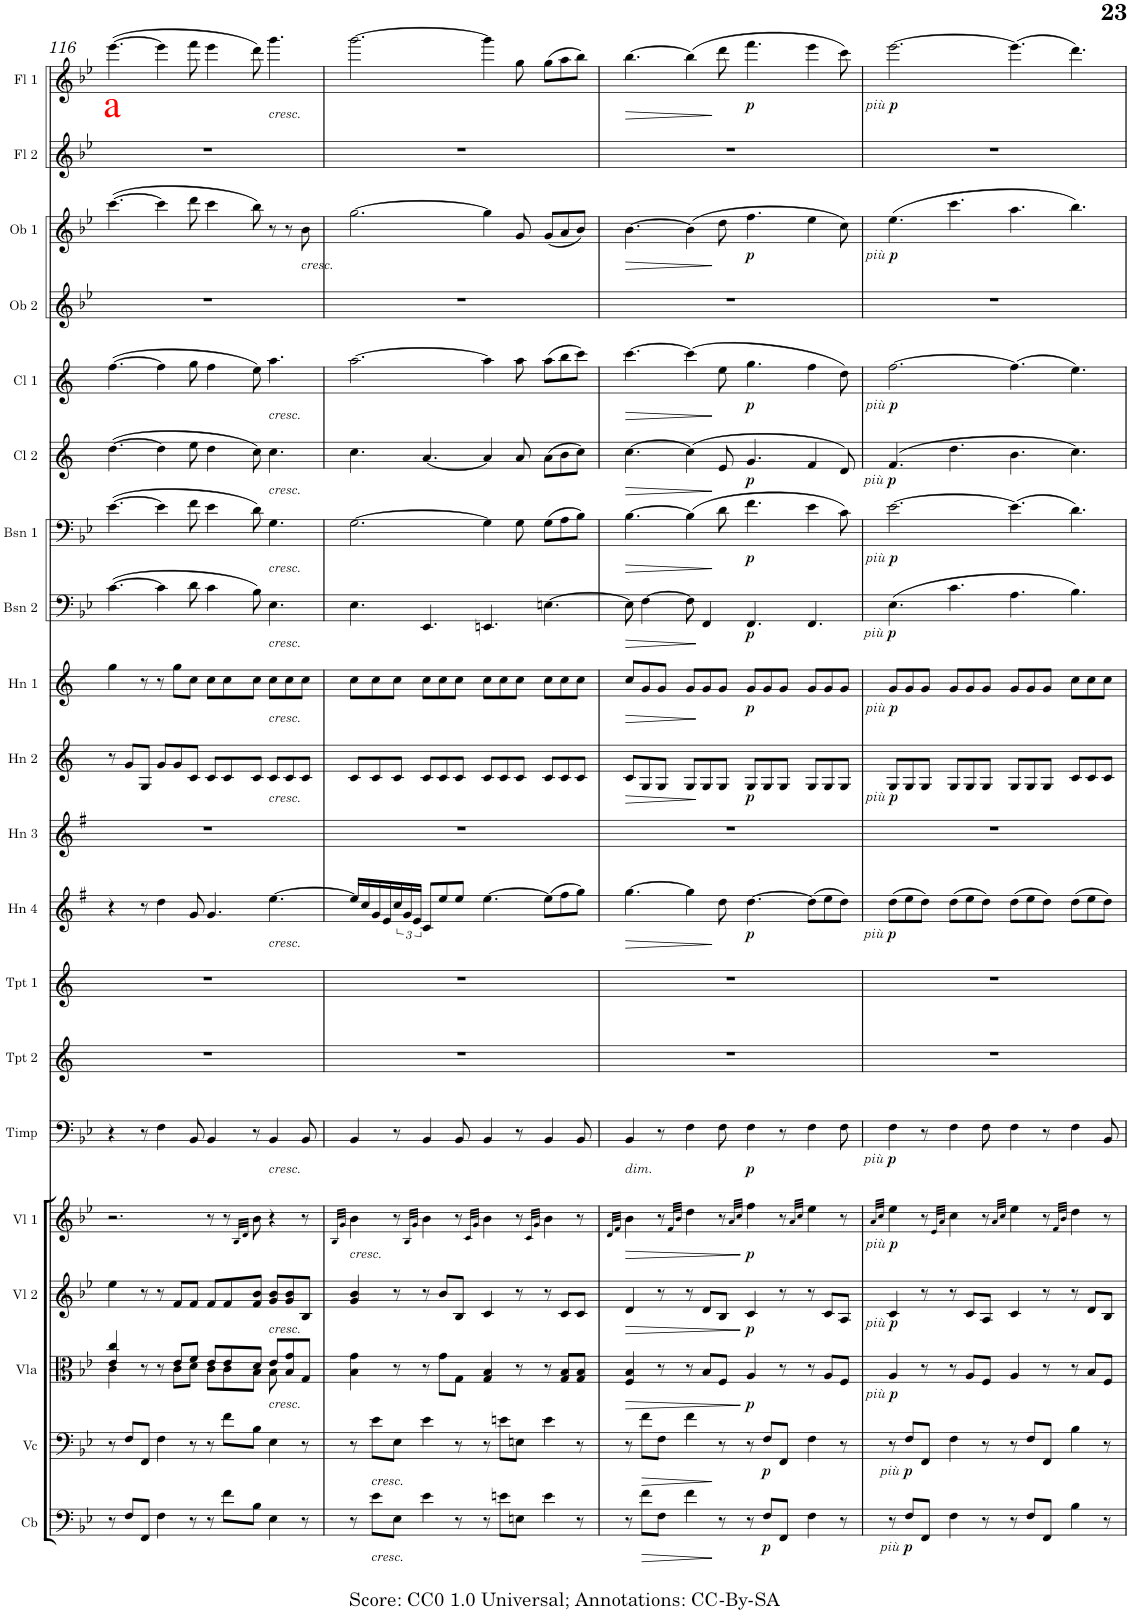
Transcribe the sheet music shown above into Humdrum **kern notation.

**kern	**dynam	**kern	**dynam	**kern	**dynam	**kern	**dynam	**kern	**dynam	**kern	**dynam	**kern	**kern	**kern	**dynam	**kern	**kern	**dynam	**kern	**dynam	**kern	**dynam	**kern	**dynam	**kern	**dynam	**kern	**dynam	**kern	**kern	**dynam	**kern	**kern	**text	**dynam
*part20	*part20	*part19	*part19	*part18	*part18	*part17	*part17	*part16	*part16	*part15	*part15	*part14	*part13	*part12	*part12	*part11	*part10	*part10	*part9	*part9	*part8	*part8	*part7	*part7	*part6	*part6	*part5	*part5	*part4	*part3	*part3	*part2	*part1	*part1	*part1
*staff20	*staff20	*staff19	*staff19	*staff18	*staff18	*staff17	*staff17	*staff16	*staff16	*staff15	*staff15	*staff14	*staff13	*staff12	*staff12	*staff11	*staff10	*staff10	*staff9	*staff9	*staff8	*staff8	*staff7	*staff7	*staff6	*staff6	*staff5	*staff5	*staff4	*staff3	*staff3	*staff2	*staff1	*staff1	*staff1
*I"Contrabass	*	*I"Violoncello	*	*I"Viola	*	*I"Violin 2	*	*I"Violin I	*	*I"Timpani in F, Bb	*	*I"Bb Trumpet 2	*I"Bb Trumpet	*I"Eb Horn 4	*	*I"Eb Horn 3	*I"Bb (alto) Horn 1	*	*I"Bb (alto) Horn 1	*	*I"Bassoon 2	*	*I"Bassoon 1	*	*I"Bb Clarinet 2	*	*I"Bb Clarinet 1	*	*I"Oboe 2	*I"Oboe 1	*	*I"Flute 2	*I"Flute 1	*	*
*I'Cb	*	*I'Vc	*	*I'Vla	*	*I'Vl 2	*	*I'Vl 1	*	*I'Timp	*	*I'Tpt 2	*I'Tpt 1	*I'Hn 4	*	*I'Hn 3	*I'Hn 2	*	*I'Hn 1	*	*I'Bsn 2	*	*I'Bsn 1	*	*I'Cl 2	*	*I'Cl 1	*	*I'Ob 2	*I'Ob 1	*	*I'Fl 2	*I'Fl 1	*	*
!!LO:PB:g=z
*clefF4	*	*clefF4	*	*clefC3	*	*clefG2	*	*clefG2	*	*clefF4	*	*clefG2	*clefG2	*clefG2	*	*clefG2	*clefG2	*	*clefG2	*	*clefF4	*	*clefF4	*	*clefG2	*	*clefG2	*	*clefG2	*clefG2	*	*clefG2	*clefG2	*	*
*Trd7c12	*	*	*	*	*	*	*	*	*	*	*	*Trd1c2	*Trd1c2	*Trd5c9	*	*Trd5c9	*Trd1c2	*	*Trd1c2	*	*	*	*	*	*Trd1c2	*	*Trd1c2	*	*	*	*	*	*	*	*
*k[b-e-]	*	*k[b-e-]	*	*k[b-e-]	*	*k[b-e-]	*	*k[b-e-]	*	*k[b-e-]	*	*k[]	*k[]	*k[f#]	*	*k[f#]	*k[]	*	*k[]	*	*k[b-e-]	*	*k[b-e-]	*	*k[]	*	*k[]	*	*k[b-e-]	*k[b-e-]	*	*k[b-e-]	*k[b-e-]	*	*
*M12/8	*	*M12/8	*	*M12/8	*	*M12/8	*	*M12/8	*	*M12/8	*	*M12/8	*M12/8	*M12/8	*	*M12/8	*M12/8	*	*M12/8	*	*M12/8	*	*M12/8	*	*M12/8	*	*M12/8	*	*M12/8	*M12/8	*	*M12/8	*M12/8	*	*
=116	=116	=116	=116	=116	=116	=116	=116	=116	=116	=116	=116	=116	=116	=116	=116	=116	=116	=116	=116	=116	=116	=116	=116	=116	=116	=116	=116	=116	=116	=116	=116	=116	=116	=116	=116
*	*	*	*	*^	*	*	*	*	*	*	*	*	*	*	*	*	*	*	*	*	*	*	*	*	*	*	*	*	*	*	*	*	*	*	*
!	!	!	!	!	!	!	!	!	!	!	!	!	!	!	!	!	!	!	!	!	!	!	!	!	!	!	!	!	!	!	!	!	!	!	!LO:LY:b:color=#FF0000	!
8r	.	8r	.	4e-/ 4cc/	4c\	.	4ee-\	.	2.r	.	4r	.	1.r	1.r	4r	.	1.r	8r	.	4gg\	.	([4.c\	.	([4.e-\	.	([4.dd\	.	([4.ff\	.	1.r	([4.ccc\	.	1.r	([4.eee-\	a	.
8F/L	.	8F/L	.	.	.	.	.	.	.	.	.	.	.	.	.	.	.	8g/L	.	.	.	.	.	.	.	.	.	.	.	.	.	.	.	.	.	.
8FF/J	.	8FF/J	.	8r	4ryy	.	8r	.	.	.	8r	.	.	.	8r	.	.	8G/J	.	8r	.	.	.	.	.	.	.	.	.	.	.	.	.	.	.	.
4F\	.	4F\	.	8r	.	.	8r	.	.	.	4F\	.	.	.	4dd\	.	.	8g/L	.	8r	.	4c\]	.	4e-\]	.	4dd\]	.	4ff\]	.	.	4ccc\]	.	.	4eee-\]	.	.
.	.	.	.	8e-/L	8c\L	.	8f/L	.	.	.	.	.	.	.	.	.	.	8g/	.	8gg\L	.	.	.	.	.	.	.	.	.	.	.	.	.	.	.	.
8r	.	8r	.	8f/J	8d\J	.	8f/J	.	.	.	8BB-/	.	.	.	8g/	.	.	8c/J	.	8cc\J	.	8d\	.	8f\	.	8ee\	.	8gg\	.	.	8ddd\	.	.	8fff\	.	.
8r	.	8r	.	8e-/L	8c\L	.	8f/L	.	8r	.	4BB-/	.	.	.	4.g/	.	.	8c/L	.	8cc\L	.	4c\	.	4e-\	.	4dd\	.	4ff\	.	.	4ccc\	.	.	4eee-\	.	.
8f\L	.	8f\L	.	8e-/	8c\	.	8f/	.	8r	.	.	.	.	.	.	.	.	8c/	.	8cc\	.	.	.	.	.	.	.	.	.	.	.	.	.	.	.	.
.	.	.	.	.	.	.	.	.	32qB-/LLL	.	.	.	.	.	.	.	.	.	.	.	.	.	.	.	.	.	.	.	.	.	.	.	.	.	.	.
.	.	.	.	.	.	.	.	.	32qd/JJJ	.	.	.	.	.	.	.	.	.	.	.	.	.	.	.	.	.	.	.	.	.	.	.	.	.	.	.
8B-\J	.	8B-\J	.	8d/J	8B-\J	.	8f/ 8b-/J	.	8b-\	.	8r	.	.	.	.	.	.	8c/J	.	8cc\J	.	8B-\)	.	8d\)	.	8cc\)	.	8ee\)	.	.	8bb-\)	.	.	8ddd\)	.	.
!	!	!	!	!	!	!	!	!	!	!	!	!	!	!	!	!	!	!	!	!	!	!	!	!	!	!	!	!	!	!	!	!	!	!LO:TX:b:i:t=cresc.	!	!
!	!	!	!	!	!	!	!	!	!	!	!	!	!	!	!	!	!	!	!	!	!	!	!	!	!	!	!	!LO:TX:b:i:t=cresc.	!	!	!	!	!	!	!	!
!	!	!	!	!	!	!	!	!	!	!	!	!	!	!	!	!	!	!	!	!	!	!	!	!	!	!LO:TX:b:i:t=cresc.	!	!	!	!	!	!	!	!	!	!
!	!	!	!	!	!	!	!	!	!	!	!	!	!	!	!	!	!	!	!	!	!	!	!	!LO:TX:b:i:t=cresc.	!	!	!	!	!	!	!	!	!	!	!	!
!	!	!	!	!	!	!	!	!	!	!	!	!	!	!	!	!	!	!	!	!	!	!LO:TX:b:i:t=cresc.	!	!	!	!	!	!	!	!	!	!	!	!	!	!
!	!	!	!	!	!	!	!	!	!	!	!	!	!	!	!	!	!	!	!	!LO:TX:b:i:t=cresc.	!	!	!	!	!	!	!	!	!	!	!	!	!	!	!	!
!	!	!	!	!	!	!	!	!	!	!	!	!	!	!	!	!	!	!LO:TX:b:i:t=cresc.	!	!	!	!	!	!	!	!	!	!	!	!	!	!	!	!	!	!
!	!	!	!	!	!	!	!	!	!	!	!	!	!	!	!LO:TX:b:i:t=cresc.	!	!	!	!	!	!	!	!	!	!	!	!	!	!	!	!	!	!	!	!	!
!	!	!	!	!	!	!	!	!	!	!	!LO:TX:b:i:t=cresc.	!	!	!	!	!	!	!	!	!	!	!	!	!	!	!	!	!	!	!	!	!	!	!	!	!
!	!	!	!	!	!	!	!LO:TX:b:i:t=cresc.	!	!	!	!	!	!	!	!	!	!	!	!	!	!	!	!	!	!	!	!	!	!	!	!	!	!	!	!	!
!	!	!	!	!LO:TX:b:i:t=cresc.	!	!	!	!	!	!	!	!	!	!	!	!	!	!	!	!	!	!	!	!	!	!	!	!	!	!	!	!	!	!	!	!
4E-\	.	4E-\	.	8e-/L	8B-\	.	8g/ 8b-/L	.	4r	.	4BB-/	.	.	.	[4.ee\	.	.	8c/L	.	8cc\L	.	4.E-\	.	4.G\	.	4.cc\	.	4.aa\	.	.	8r	.	.	4.ggg\	.	.
.	.	.	.	8B-/ 8g/	4ryy	.	8g/ 8b-/	.	.	.	.	.	.	.	.	.	.	8c/	.	8cc\	.	.	.	.	.	.	.	.	.	.	8r	.	.	.	.	.
!	!	!	!	!	!	!	!	!	!	!	!	!	!	!	!	!	!	!	!	!	!	!	!	!	!	!	!	!	!	!	!LO:TX:b:i:t=cresc.	!	!	!	!	!
8r	.	8r	.	8G/J	.	.	8B-/J	.	8r	.	8BB-/	.	.	.	.	.	.	8c/J	.	8cc\J	.	.	.	.	.	.	.	.	.	.	8b-\	.	.	.	.	.
*	*	*	*	*v	*v	*	*	*	*	*	*	*	*	*	*	*	*	*	*	*	*	*	*	*	*	*	*	*	*	*	*	*	*	*	*	*
=117	=117	=117	=117	=117	=117	=117	=117	=117	=117	=117	=117	=117	=117	=117	=117	=117	=117	=117	=117	=117	=117	=117	=117	=117	=117	=117	=117	=117	=117	=117	=117	=117	=117	=117	=117
.	.	.	.	.	.	.	.	32qB-/LLL	.	.	.	.	.	.	.	.	.	.	.	.	.	.	.	.	.	.	.	.	.	.	.	.	.	.	.
.	.	.	.	.	.	.	.	32qg/JJJ	.	.	.	.	.	.	.	.	.	.	.	.	.	.	.	.	.	.	.	.	.	.	.	.	.	.	.
!	!	!	!	!	!	!	!	!LO:TX:b:i:t=cresc.	!	!	!	!	!	!	!	!	!	!	!	!	!	!	!	!	!	!	!	!	!	!	!	!	!	!	!
8r	.	8r	.	4B-\ 4g\	.	4g/ 4b-/	.	4b-\	.	4BB-/	.	1.r	1.r	16ee/LL]	.	1.r	8c/L	.	8cc\L	.	4.E-\	.	[2.G\	.	4.cc\	.	[2.aa\	.	1.r	[2.gg\	.	1.r	[2.ggg\	.	.
.	.	.	.	.	.	.	.	.	.	.	.	.	.	16cc/	.	.	.	.	.	.	.	.	.	.	.	.	.	.	.	.	.	.	.	.	.
!	!	!LO:TX:b:i:t=cresc.	!	!	!	!	!	!	!	!	!	!	!	!	!	!	!	!	!	!	!	!	!	!	!	!	!	!	!	!	!	!	!	!	!
!LO:TX:b:i:t=cresc.	!	!	!	!	!	!	!	!	!	!	!	!	!	!	!	!	!	!	!	!	!	!	!	!	!	!	!	!	!	!	!	!	!	!	!
8e-\L	.	8e-\L	.	.	.	.	.	.	.	.	.	.	.	16g/	.	.	8c/	.	8cc\	.	.	.	.	.	.	.	.	.	.	.	.	.	.	.	.
.	.	.	.	.	.	.	.	.	.	.	.	.	.	16e/	.	.	.	.	.	.	.	.	.	.	.	.	.	.	.	.	.	.	.	.	.
8E-\J	.	8E-\J	.	8r	.	8r	.	8r	.	8r	.	.	.	24cc/	.	.	8c/J	.	8cc\J	.	.	.	.	.	.	.	.	.	.	.	.	.	.	.	.
.	.	.	.	.	.	.	.	.	.	.	.	.	.	24g/	.	.	.	.	.	.	.	.	.	.	.	.	.	.	.	.	.	.	.	.	.
.	.	.	.	.	.	.	.	.	.	.	.	.	.	24e/JJ	.	.	.	.	.	.	.	.	.	.	.	.	.	.	.	.	.	.	.	.	.
.	.	.	.	.	.	.	.	32qB-/LLL	.	.	.	.	.	.	.	.	.	.	.	.	.	.	.	.	.	.	.	.	.	.	.	.	.	.	.
.	.	.	.	.	.	.	.	32qg/JJJ	.	.	.	.	.	.	.	.	.	.	.	.	.	.	.	.	.	.	.	.	.	.	.	.	.	.	.
4e-\	.	4e-\	.	8r	.	8r	.	4b-\	.	4BB-/	.	.	.	8c/L	.	.	8c/L	.	8cc\L	.	4.EE-/	.	.	.	[4.a/	.	.	.	.	.	.	.	.	.	.
.	.	.	.	8g\L	.	8b-/L	.	.	.	.	.	.	.	8ee/	.	.	8c/	.	8cc\	.	.	.	.	.	.	.	.	.	.	.	.	.	.	.	.
8r	.	8r	.	8G\J	.	8B-/J	.	8r	.	8BB-/	.	.	.	8ee/J	.	.	8c/J	.	8cc\J	.	.	.	.	.	.	.	.	.	.	.	.	.	.	.	.
.	.	.	.	.	.	.	.	32qc/LLL	.	.	.	.	.	.	.	.	.	.	.	.	.	.	.	.	.	.	.	.	.	.	.	.	.	.	.
.	.	.	.	.	.	.	.	32qg/JJJ	.	.	.	.	.	.	.	.	.	.	.	.	.	.	.	.	.	.	.	.	.	.	.	.	.	.	.
8r	.	8r	.	4G/ 4B-/	.	4c/	.	4b-\	.	4BB-/	.	.	.	[4.ee\	.	.	8c/L	.	8cc\L	.	4.EEn/	.	4G\]	.	4a/]	.	4aa\]	.	.	4gg\]	.	.	4ggg\]	.	.
8en\L	.	8en\L	.	.	.	.	.	.	.	.	.	.	.	.	.	.	8c/	.	8cc\	.	.	.	.	.	.	.	.	.	.	.	.	.	.	.	.
8En\J	.	8En\J	.	8r	.	8r	.	8r	.	8r	.	.	.	.	.	.	8c/J	.	8cc\J	.	.	.	8G\	.	8a/	.	8aa\	.	.	8g/	.	.	8gg\	.	.
.	.	.	.	.	.	.	.	32qc/LLL	.	.	.	.	.	.	.	.	.	.	.	.	.	.	.	.	.	.	.	.	.	.	.	.	.	.	.
.	.	.	.	.	.	.	.	32qg/JJJ	.	.	.	.	.	.	.	.	.	.	.	.	.	.	.	.	.	.	.	.	.	.	.	.	.	.	.
4e\	.	4e\	.	8r	.	8r	.	4b-\	.	4BB-/	.	.	.	(8ee\L]	.	.	8c/L	.	8cc\L	.	[4.En\	.	(8G\L	.	(8a\L	.	(8aa\L	.	.	(8g/L	.	.	(8gg\L	.	.
.	.	.	.	8G/ 8B-/L	.	8c/L	.	.	.	.	.	.	.	8ff#\	.	.	8c/	.	8cc\	.	.	.	8A\	.	8b\	.	8bb\	.	.	8a/	.	.	8aa\	.	.
8r	.	8r	.	8G/ 8B-/J	.	8c/J	.	8r	.	8BB-/	.	.	.	8gg\J)	.	.	8c/J	.	8cc\J	.	.	.	8B-\J)	.	8cc\J)	.	8ccc\J)	.	.	8b-/J)	.	.	8bb-\J)	.	.
=118	=118	=118	=118	=118	=118	=118	=118	=118	=118	=118	=118	=118	=118	=118	=118	=118	=118	=118	=118	=118	=118	=118	=118	=118	=118	=118	=118	=118	=118	=118	=118	=118	=118	=118	=118
.	.	.	.	.	.	.	.	32qd/LLL	.	.	.	.	.	.	.	.	.	.	.	.	.	.	.	.	.	.	.	.	.	.	.	.	.	.	.
.	.	.	.	.	.	.	.	32qf/JJJ	.	.	.	.	.	.	.	.	.	.	.	.	.	.	.	.	.	.	.	.	.	.	.	.	.	.	.
!	!	!	!	!	!	!	!	!	!	!LO:TX:b:i:t=dim.	!	!	!	!	!	!	!	!	!	!	!	!	!	!	!	!	!	!	!	!	!	!	!	!	!
!	!	!	!	!	!LO:HP:b	!	!LO:HP:b	!	!	!	!	!	!	!	!LO:HP:b	!	!	!LO:HP:b	!	!LO:HP:b	!	!LO:HP:b	!	!LO:HP:b	!	!LO:HP:b	!	!LO:HP:b	!	!	!LO:HP:b	!	!	!	!LO:HP:b
8r	.	8r	.	4F/ 4B-/	>	4d/	>	4b-\	.	4BB-/	.	1.r	1.r	[4.gg\	>	1.r	8c/L	>	8cc/L	>	8E\]	>	[4.B-\	>	[4.cc\	>	[4.ccc\	>	1.r	[4.b-\	>	1.r	[4.bb-\	.	>
!	!LO:HP:b	!	!LO:HP:b	!	!	!	!	!	!	!	!	!	!	!	!	!	!	!	!	!	!	!	!	!	!	!	!	!	!	!	!	!	!	!	!
8f\L	>	8f\L	>	.	.	.	.	.	.	.	.	.	.	.	.	.	8G/	.	8g/	.	[4F\	.	.	.	.	.	.	.	.	.	.	.	.	.	.
8F\J	.	8F\J	.	8r	.	8r	.	8r	.	8r	.	.	.	.	.	.	8G/J	.	8g/J	.	.	.	.	.	.	.	.	.	.	.	.	.	.	.	.
.	.	.	.	.	.	.	.	32qf/LLL	.	.	.	.	.	.	.	.	.	.	.	.	.	.	.	.	.	.	.	.	.	.	.	.	.	.	.
.	.	.	.	.	.	.	.	32qb-/JJJ	.	.	.	.	.	.	.	.	.	.	.	.	.	.	.	.	.	.	.	.	.	.	.	.	.	.	.
4f\	.	4f\	.	8r	.	8r	.	4dd\	.	4F\	.	.	.	4gg\]	.	.	8G/L	.	8g/L	.	8F\]	.	(4B-\]	.	(4cc\]	.	(4ccc\]	.	.	(4b-\]	.	.	(4bb-\]	.	.
.	.	.	.	8B-/L	.	8d/L	.	.	.	.	.	.	.	.	.	.	8G/	]	8g/	]	4FF/	]	.	.	.	.	.	.	.	.	.	.	.	.	.
8r	]	8r	]	8F/J	.	8B-/J	.	8r	.	8F\	.	.	.	8dd\	]	.	8G/J	.	8g/J	.	.	.	8d\	]	8e/	]	8ee\	]	.	8dd\	]	.	8ddd\	.	]
.	.	.	.	.	.	.	.	32qa/LLL	.	.	.	.	.	.	.	.	.	.	.	.	.	.	.	.	.	.	.	.	.	.	.	.	.	.	.
.	.	.	.	.	.	.	.	32qcc/JJJ	.	.	.	.	.	.	.	.	.	.	.	.	.	.	.	.	.	.	.	.	.	.	.	.	.	.	.
!	!	!	!	!	!LO:DY:n=1:b	!	!LO:DY:n=1:b	!	!LO:DY:b	!	!LO:DY:b	!	!	!	!LO:DY:b	!	!	!LO:DY:b	!	!LO:DY:b	!	!LO:DY:b	!	!LO:DY:b	!	!LO:DY:b	!	!LO:DY:b	!	!	!LO:DY:b	!	!	!	!LO:DY:b
8r	.	8r	.	4A/	] p	4c/	] p	4ff\	p	4F\	p	.	.	[4.dd\	p	.	8G/L	p	8g/L	p	4.FF/	p	4.f\	p	4.g/	p	4.gg\	p	.	4.ff\	p	.	4.fff\	.	p
!	!LO:DY:b	!	!LO:DY:b	!	!	!	!	!	!	!	!	!	!	!	!	!	!	!	!	!	!	!	!	!	!	!	!	!	!	!	!	!	!	!	!
8F/L	p	8F/L	p	.	.	.	.	.	.	.	.	.	.	.	.	.	8G/	.	8g/	.	.	.	.	.	.	.	.	.	.	.	.	.	.	.	.
8FF/J	.	8FF/J	.	8r	.	8r	.	8r	.	8r	.	.	.	.	.	.	8G/J	.	8g/J	.	.	.	.	.	.	.	.	.	.	.	.	.	.	.	.
.	.	.	.	.	.	.	.	32qa/LLL	.	.	.	.	.	.	.	.	.	.	.	.	.	.	.	.	.	.	.	.	.	.	.	.	.	.	.
.	.	.	.	.	.	.	.	32qcc/JJJ	.	.	.	.	.	.	.	.	.	.	.	.	.	.	.	.	.	.	.	.	.	.	.	.	.	.	.
4F\	.	4F\	.	8r	.	8r	.	4ee-\	.	4F\	.	.	.	(8dd\L]	.	.	8G/L	.	8g/L	.	4.FF/	.	4e-\	.	4f/	.	4ff\	.	.	4ee-\	.	.	4eee-\	.	.
.	.	.	.	8A/L	.	8c/L	.	.	.	.	.	.	.	8ee\	.	.	8G/	.	8g/	.	.	.	.	.	.	.	.	.	.	.	.	.	.	.	.
8r	.	8r	.	8F/J	.	8A/J	.	8r	.	8F\	.	.	.	8dd\J)	.	.	8G/J	.	8g/J	.	.	.	8c\)	.	8d/)	.	8dd\)	.	.	8cc\)	.	.	8ccc\)	.	.
=119	=119	=119	=119	=119	=119	=119	=119	=119	=119	=119	=119	=119	=119	=119	=119	=119	=119	=119	=119	=119	=119	=119	=119	=119	=119	=119	=119	=119	=119	=119	=119	=119	=119	=119	=119
.	.	.	.	.	.	.	.	32qa/LLL	.	.	.	.	.	.	.	.	.	.	.	.	.	.	.	.	.	.	.	.	.	.	.	.	.	.	.
.	.	.	.	.	.	.	.	32qcc/JJJ	.	.	.	.	.	.	.	.	.	.	.	.	.	.	.	.	.	.	.	.	.	.	.	.	.	.	.
!	!	!	!	!	!LO:DY:b	!	!	!	!	!	!	!	!	!	!	!	!	!	!	!	!	!	!	!	!	!	!	!	!	!	!	!	!	!	!
!	!	!	!	!	!LO:DY:n=1:b	!	!LO:DY:b	!	!	!	!	!	!	!	!	!	!	!	!	!	!	!	!	!	!	!	!	!	!	!	!	!	!	!	!
!	!	!	!	!	!	!	!LO:DY:n=1:b	!	!LO:DY:b	!	!	!	!	!	!	!	!	!	!	!	!	!	!	!	!	!	!	!	!	!	!	!	!	!	!
!	!	!	!	!	!	!	!	!	!LO:DY:n=1:b	!	!LO:DY:b	!	!	!	!	!	!	!	!	!	!	!	!	!	!	!	!	!	!	!	!	!	!	!	!
!	!	!	!	!	!	!	!	!	!	!	!LO:DY:n=1:b	!	!	!	!LO:DY:b	!	!	!	!	!	!	!	!	!	!	!	!	!	!	!	!	!	!	!	!
!	!	!	!	!	!	!	!	!	!	!	!	!	!	!	!LO:DY:n=1:b	!	!	!LO:DY:b	!	!	!	!	!	!	!	!	!	!	!	!	!	!	!	!	!
!	!	!	!	!	!	!	!	!	!	!	!	!	!	!	!	!	!	!LO:DY:n=1:b	!	!LO:DY:b	!	!	!	!	!	!	!	!	!	!	!	!	!	!	!
!	!	!	!	!	!	!	!	!	!	!	!	!	!	!	!	!	!	!	!	!LO:DY:n=1:b	!	!LO:DY:b	!	!	!	!	!	!	!	!	!	!	!	!	!
!	!	!	!	!	!	!	!	!	!	!	!	!	!	!	!	!	!	!	!	!	!	!LO:DY:n=1:b	!	!LO:DY:b	!	!	!	!	!	!	!	!	!	!	!
!	!	!	!	!	!	!	!	!	!	!	!	!	!	!	!	!	!	!	!	!	!	!	!	!LO:DY:n=1:b	!	!LO:DY:b	!	!	!	!	!	!	!	!	!
!	!	!	!	!	!	!	!	!	!	!	!	!	!	!	!	!	!	!	!	!	!	!	!	!	!	!LO:DY:n=1:b	!	!LO:DY:b	!	!	!	!	!	!	!
!	!	!	!	!	!	!	!	!	!	!	!	!	!	!	!	!	!	!	!	!	!	!	!	!	!	!	!	!LO:DY:n=1:b	!	!	!LO:DY:b	!	!	!	!
!	!	!	!	!	!	!	!	!	!	!	!	!	!	!	!	!	!	!	!	!	!	!	!	!	!	!	!	!	!	!	!LO:DY:n=1:b	!	!	!	!LO:DY:b
!	!	!	!	!	!	!	!	!	!	!	!	!	!	!	!	!	!	!	!	!	!	!	!	!	!	!	!	!	!	!	!	!	!	!	!LO:DY:n=1:b
8r	.	8r	.	4A/	other-dynamics p	4c/	other-dynamics p	4ee-\	other-dynamics p	4F\	other-dynamics p	1.r	1.r	(8dd\L	other-dynamics p	1.r	8G/L	other-dynamics p	8g/L	other-dynamics p	(4.E-\	other-dynamics p	[2.e-\	other-dynamics p	(4.f/	other-dynamics p	[2.ff\	other-dynamics p	1.r	(4.ee-\	other-dynamics p	1.r	[2.eee-\	.	other-dynamics p
!	!LO:DY:b	!	!	!	!	!	!	!	!	!	!	!	!	!	!	!	!	!	!	!	!	!	!	!	!	!	!	!	!	!	!	!	!	!	!
!	!LO:DY:n=1:b	!	!LO:DY:b	!	!	!	!	!	!	!	!	!	!	!	!	!	!	!	!	!	!	!	!	!	!	!	!	!	!	!	!	!	!	!	!
!	!	!	!LO:DY:n=1:b	!	!	!	!	!	!	!	!	!	!	!	!	!	!	!	!	!	!	!	!	!	!	!	!	!	!	!	!	!	!	!	!
8F/L	other-dynamics p	8F/L	other-dynamics p	.	.	.	.	.	.	.	.	.	.	8ee\	.	.	8G/	.	8g/	.	.	.	.	.	.	.	.	.	.	.	.	.	.	.	.
8FF/J	.	8FF/J	.	8r	.	8r	.	8r	.	8r	.	.	.	8dd\J)	.	.	8G/J	.	8g/J	.	.	.	.	.	.	.	.	.	.	.	.	.	.	.	.
.	.	.	.	.	.	.	.	32qe-/LLL	.	.	.	.	.	.	.	.	.	.	.	.	.	.	.	.	.	.	.	.	.	.	.	.	.	.	.
.	.	.	.	.	.	.	.	32qa/JJJ	.	.	.	.	.	.	.	.	.	.	.	.	.	.	.	.	.	.	.	.	.	.	.	.	.	.	.
4F\	.	4F\	.	8r	.	8r	.	4cc\	.	4F\	.	.	.	(8dd\L	.	.	8G/L	.	8g/L	.	4.c\	.	.	.	4.dd\	.	.	.	.	4.ccc\	.	.	.	.	.
.	.	.	.	8A/L	.	8c/L	.	.	.	.	.	.	.	8ee\	.	.	8G/	.	8g/	.	.	.	.	.	.	.	.	.	.	.	.	.	.	.	.
8r	.	8r	.	8F/J	.	8A/J	.	8r	.	8F\	.	.	.	8dd\J)	.	.	8G/J	.	8g/J	.	.	.	.	.	.	.	.	.	.	.	.	.	.	.	.
.	.	.	.	.	.	.	.	32qa/LLL	.	.	.	.	.	.	.	.	.	.	.	.	.	.	.	.	.	.	.	.	.	.	.	.	.	.	.
.	.	.	.	.	.	.	.	32qcc/JJJ	.	.	.	.	.	.	.	.	.	.	.	.	.	.	.	.	.	.	.	.	.	.	.	.	.	.	.
8r	.	8r	.	4A/	.	4c/	.	4ee-\	.	4F\	.	.	.	(8dd\L	.	.	8G/L	.	8g/L	.	4.A\	.	(4.e-\]	.	4.b\	.	(4.ff\]	.	.	4.aa\	.	.	(4.eee-\]	.	.
8F/L	.	8F/L	.	.	.	.	.	.	.	.	.	.	.	8ee\	.	.	8G/	.	8g/	.	.	.	.	.	.	.	.	.	.	.	.	.	.	.	.
8FF/J	.	8FF/J	.	8r	.	8r	.	8r	.	8r	.	.	.	8dd\J)	.	.	8G/J	.	8g/J	.	.	.	.	.	.	.	.	.	.	.	.	.	.	.	.
.	.	.	.	.	.	.	.	32qf/LLL	.	.	.	.	.	.	.	.	.	.	.	.	.	.	.	.	.	.	.	.	.	.	.	.	.	.	.
.	.	.	.	.	.	.	.	32qb-/JJJ	.	.	.	.	.	.	.	.	.	.	.	.	.	.	.	.	.	.	.	.	.	.	.	.	.	.	.
4B-\	.	4B-\	.	8r	.	8r	.	4dd\	.	4F\	.	.	.	(8dd\L	.	.	8c/L	.	8cc\L	.	4.B-\)	.	4.d\)	.	4.cc\)	.	4.ee\)	.	.	4.bb-\)	.	.	4.ddd\)	.	.
.	.	.	.	8B-/L	.	8d/L	.	.	.	.	.	.	.	8ee\	.	.	8c/	.	8cc\	.	.	.	.	.	.	.	.	.	.	.	.	.	.	.	.
8r	.	8r	.	8F/J	.	8B-/J	.	8r	.	8BB-/	.	.	.	8dd\J)	.	.	8c/J	.	8cc\J	.	.	.	.	.	.	.	.	.	.	.	.	.	.	.	.
=	=	=	=	=	=	=	=	=	=	=	=	=	=	=	=	=	=	=	=	=	=	=	=	=	=	=	=	=	=	=	=	=	=	=	=
*-	*-	*-	*-	*-	*-	*-	*-	*-	*-	*-	*-	*-	*-	*-	*-	*-	*-	*-	*-	*-	*-	*-	*-	*-	*-	*-	*-	*-	*-	*-	*-	*-	*-	*-	*-
